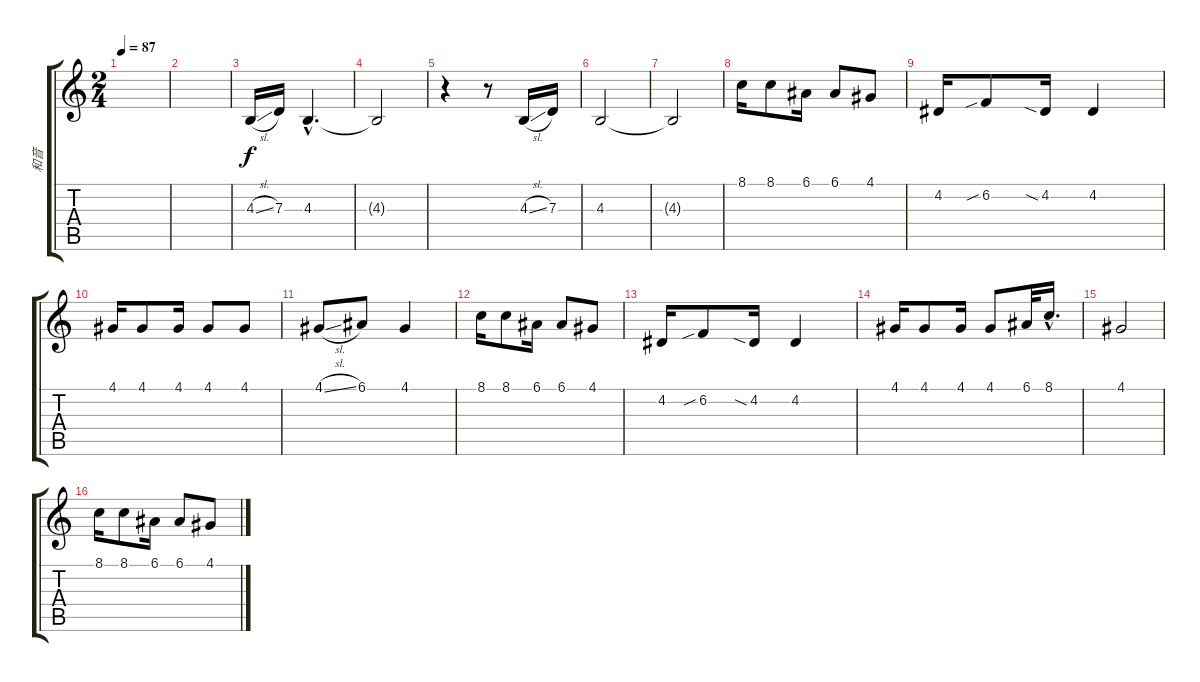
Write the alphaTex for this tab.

\track ("和音" "和音") {instrument trumpet}
\staff {score tabs}
\tuning (E4 B3 G3 D3 A2 E2) {hide}
\ts (2 4)
\tempo 87
\clef g2
\ks c
|
|
4.3{sl}.16 7.3.16 4.3{hac}.4{d} |
4.3{t}.2 |
r.4 r.8 4.3{sl}.16 7.3.16 |
4.3.2 |
4.3{t}.2 |
8.1.16 8.1.8 6.1.16 6.1.8 4.1.8 |
4.2.16 6.2{sib}.8 4.2{sia}.16 4.2.4 |
4.1.16 4.1.8 4.1.16 4.1.8 4.1.8 |
4.1{sl}.8 6.1.8 4.1.4 |
8.1.16 8.1.8 6.1.16 6.1.8 4.1.8 |
4.2.16 6.2{sib}.8 4.2{sia}.16 4.2.4 |
4.1.16 4.1.8 4.1.16 4.1.8 6.1.32 8.1{hac}.16{d} |
4.1.2 |
8.1.16 8.1.8 6.1.16 6.1.8 4.1.8
